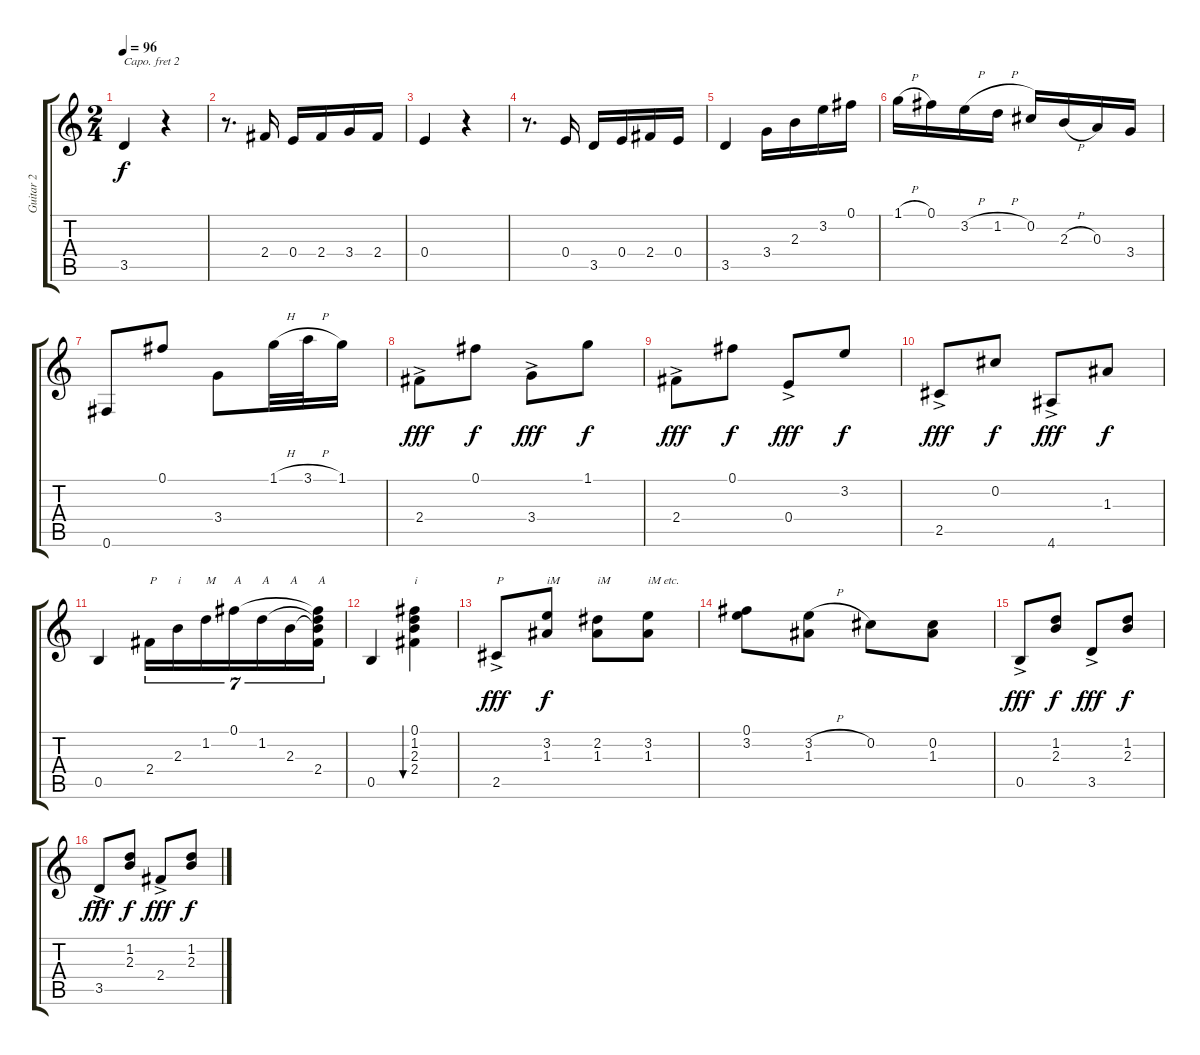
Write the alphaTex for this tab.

\track ("Guitar 2" "Guitar 2") {instrument acousticguitarnylon}
\staff {score tabs}
\capo 2
\tuning (E4 B3 G3 D3 A2 E2) {hide}
\ts (2 4)
\tempo 96
\clef g2
\ks c
3.5.4{dy f} r.4 |
r.8{d} 2.4.16 0.4.16 2.4.16 3.4.16 2.4.16 |
0.4.4 r.4 |
r.8{d} 0.4.16 3.5.16 0.4.16 2.4.16 0.4.16 |
3.5.4 3.4.16 2.3.16 3.2.16 0.1.16 |
1.1{h}.16 0.1.16 3.2{h}.16 1.2{h}.16 0.2.16 2.3{h}.16 0.3.16 3.4.16 |
0.6.8 0.1.8 3.4.8 1.1{h}.32 3.1{h}.32 1.1.16 |
2.4{ac}.8{dy fff} 0.1.8{dy f} 3.4{ac}.8{dy fff} 1.1.8{dy f} |
2.4{ac}.8{dy fff} 0.1.8{dy f} 0.4{ac}.8{dy fff} 3.2.8{dy f} |
2.5{ac}.8{dy fff} 0.2.8{dy f} 4.6{ac}.8{dy fff} 1.3.8{dy f} |
0.5.4 2.4.16{tu (7 4) txt "P"} 2.3.16{tu (7 4) txt "i"} 1.2.16{tu (7 4) txt "M"} 0.1.16{tu (7 4) txt "A"} 1.2.16{tu (7 4) txt "A"} 2.3.16{tu (7 4) txt "A"} (0.1{t} 1.2{t} 2.3{t} 2.4).16{tu (7 4) txt "A"} |
0.5.4 (0.1 1.2 2.3 2.4).4{bu 60 txt "i"} |
2.5{ac}.8{txt "P" dy fff} (3.2 1.3).8{txt "iM" dy f} (2.2 1.3).8{txt "iM"} (3.2 1.3).8{txt "iM etc."} |
(0.1 3.2).8 (3.2{h} 1.3).8 0.2.8 (0.2 1.3).8 |
0.5{ac}.8{dy fff} (1.2 2.3).8{dy f} 3.5{ac}.8{dy fff} (1.2 2.3).8{dy f} |
3.5{ac}.8{dy fff} (1.2 2.3).8{dy f} 2.4{ac}.8{dy fff} (1.2 2.3).8{dy f}
